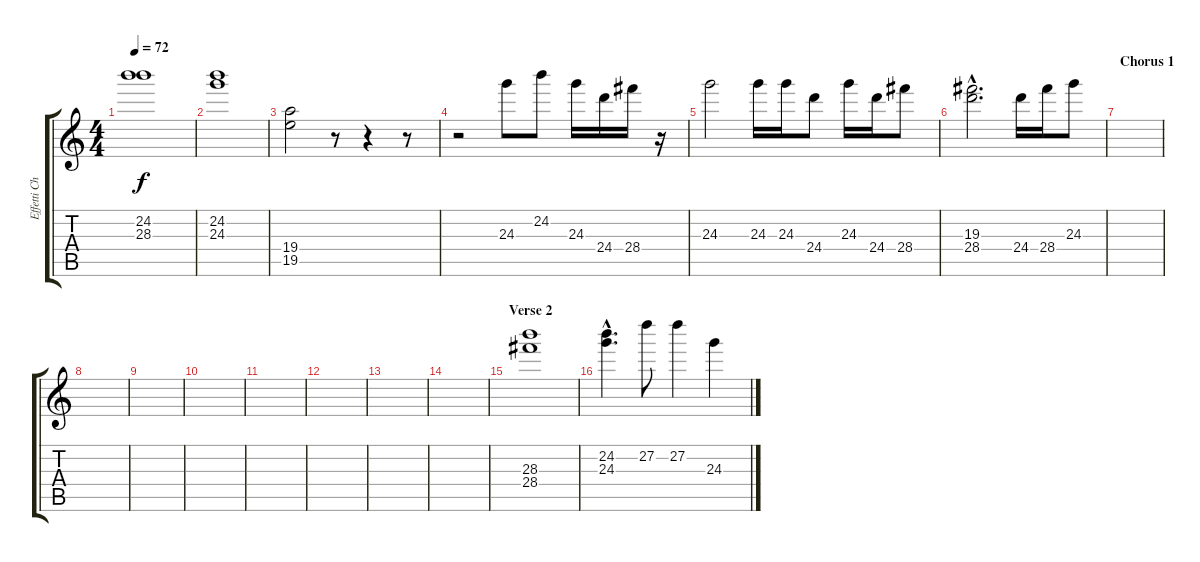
\track ("Effetti Chitarra1" "Effetti Ch") {instrument acousticguitarsteel}
\staff {score tabs}
\tuning (E4 B3 G3 D3 A2 E2) {hide}
\ts (4 4)
\tempo 72
\clef g2
\ks c
(24.2 28.3).1{dy f} |
(24.2 24.3).1 |
(19.4 19.5).2 r.8 r.4 r.8 |
r.2 24.3.8 24.2.8 24.3.16 24.4.16 28.4.16 r.16 |
24.3.2 24.3.16 24.3.16 24.4.8 24.3.16 24.4.16 28.4.8 |
(19.3{hac} 28.4{hac}).2{d} 24.4.16 28.4.16 24.3.8 |
\section ("" "Chorus 1")
|
|
|
|
|
|
|
|
\section ("" "Verse 2")
(28.3 28.4).1 |
(24.2{hac} 24.3{hac}).4{d} 27.2.8 27.2.4 24.3.4
